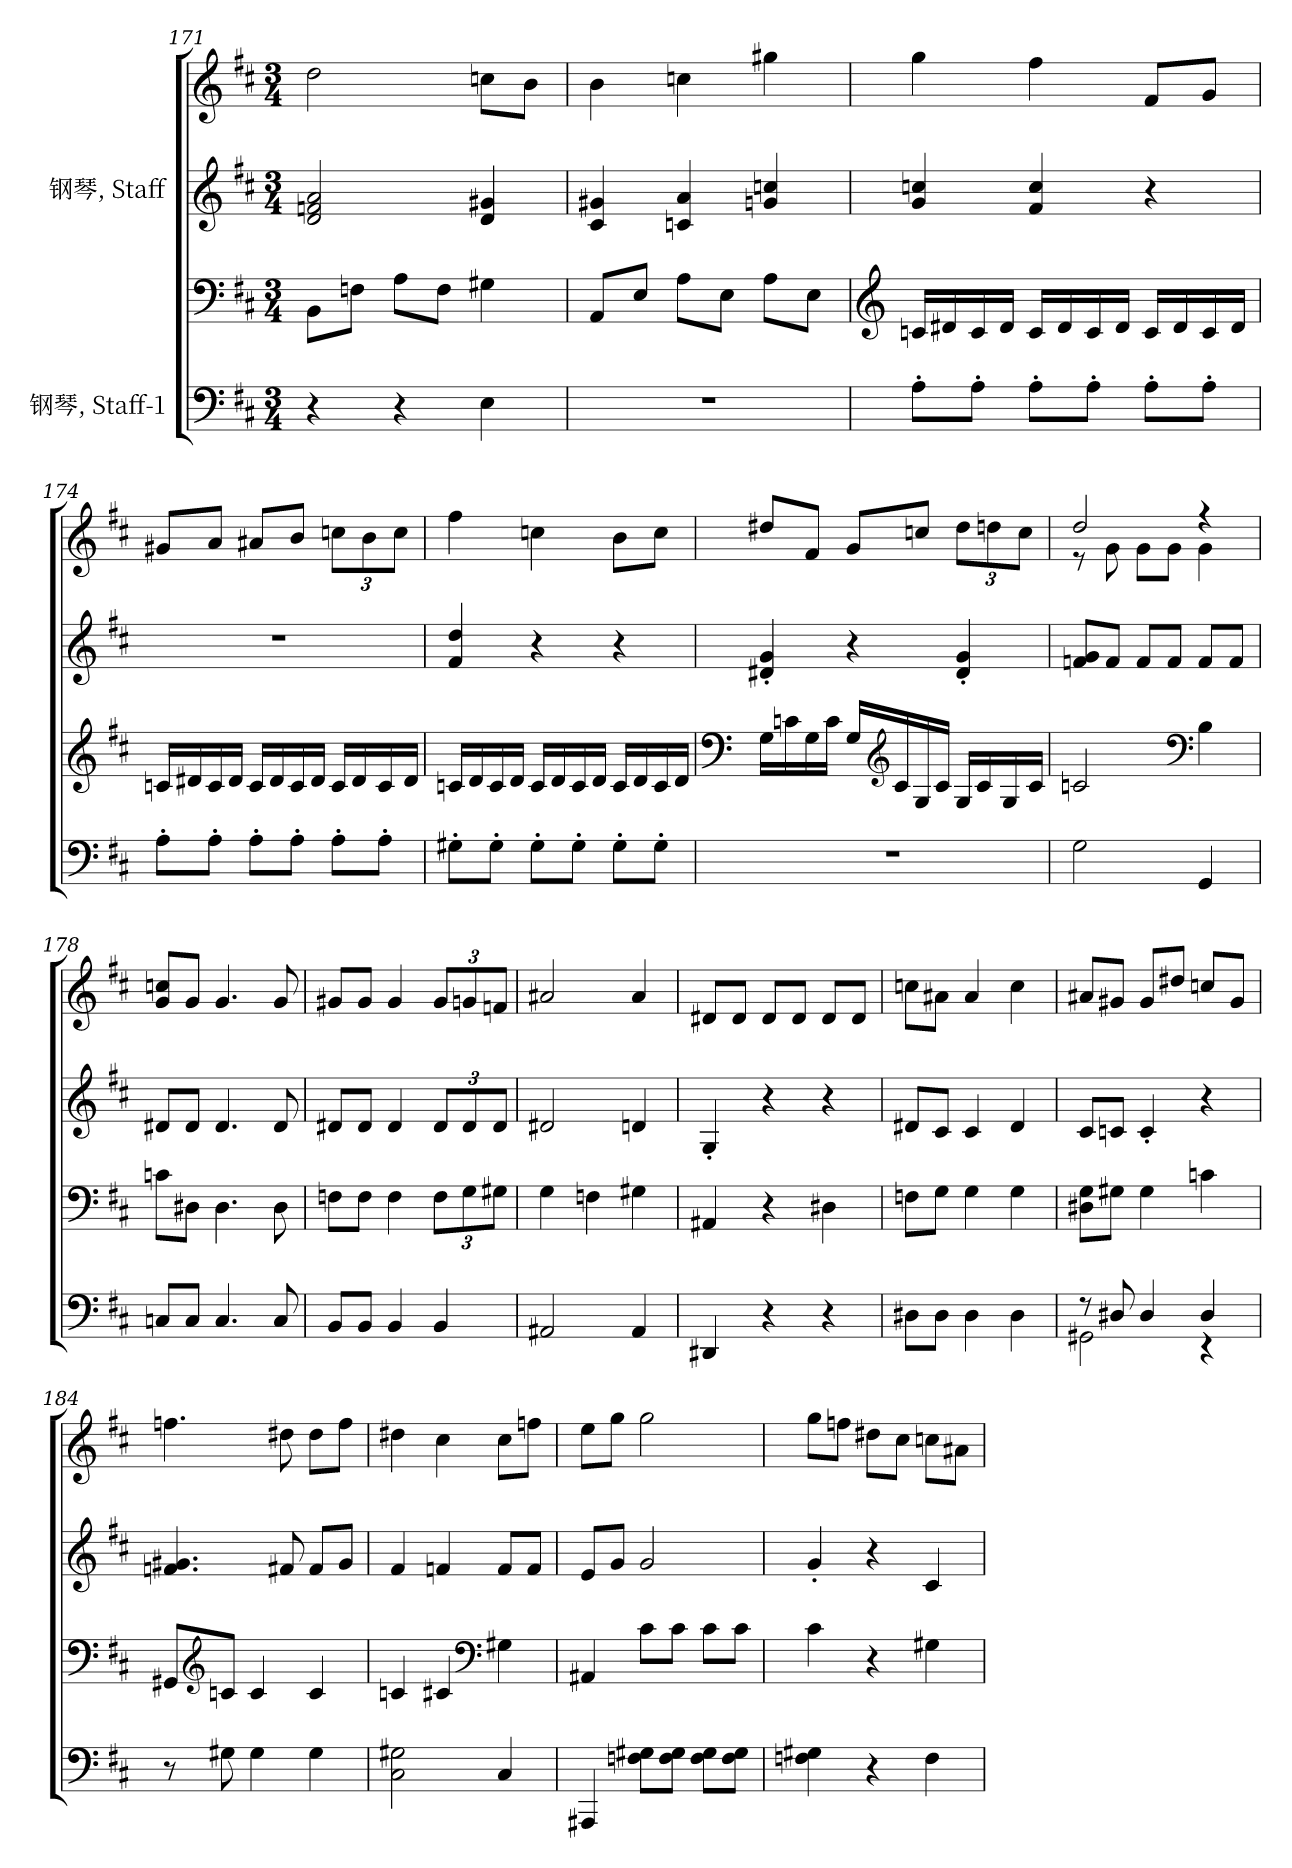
**kern	**kern	**kern	**kern
*part2	*part2	*part1	*part1
*staff4	*staff3	*staff2	*staff1
*I"钢琴, Staff-1	*	*I"钢琴, Staff	*
*clefF4	*clefF4	*clefG2	*clefG2
*k[f#c#]	*k[f#c#]	*k[f#c#]	*k[f#c#]
*M3/4	*M3/4	*M3/4	*M3/4
=171	=171	=171	=171
4r	8BB\L	2d/ 2fn/ 2a/	2dd\
.	8Fn\J	.	.
4r	8A\L	.	.
.	8F\J	.	.
4E\	4G#X\	4d/ 4g#X/	8ccn\L
.	.	.	8b\J
!!LO:LB:g=z
=172	=172	=172	=172
2.r	8AA/L	4c#/ 4g#X/	4b\
.	8E/J	.	.
.	8A\L	4cn/ 4a/	4ccn\
.	8E\J	.	.
.	8A\L	4gn/ 4ccn/	4gg#X\
.	8E\J	.	.
=173	=173	=173	=173
*	*clefG2	*	*
8A'\L	16cn/LL	4g/ 4ccn/	4gg\
.	16d#X/	.	.
8A'\J	16c/	.	.
.	16d#/JJ	.	.
8A'\L	16c/LL	4f#/ 4cc/	4ff#\
.	16d#/	.	.
8A'\J	16c/	.	.
.	16d#/JJ	.	.
8A'\L	16c/LL	4r	8f#/L
.	16d#/	.	.
8A'\J	16c/	.	8g/J
.	16d#/JJ	.	.
=174	=174	=174	=174
8A'\L	16cn/LL	2.r	8g#X/L
.	16d#X/	.	.
8A'\J	16c/	.	8a/J
.	16d#/JJ	.	.
8A'\L	16c/LL	.	8a#X/L
.	16d#/	.	.
8A'\J	16c/	.	8b/J
.	16d#/JJ	.	.
*	*	*	*Xbrackettup
8A'\L	16c/LL	.	12ccn\L
.	16d#/	.	.
.	.	.	12b\
8A'\J	16c/	.	.
.	.	.	12cc\J
.	16d#/JJ	.	.
!!LO:PB:g=z
=175	=175	=175	=175
8G#X'\L	16cn/LL	4f#/ 4dd/	4ff#\
.	16d/	.	.
8G#'\J	16c/	.	.
.	16d/JJ	.	.
8G#'\L	16c/LL	4r	4ccn\
.	16d/	.	.
8G#'\J	16c/	.	.
.	16d/JJ	.	.
8G#'\L	16c/LL	4r	8b\L
.	16d/	.	.
8G#'\J	16c/	.	8cc\J
.	16d/JJ	.	.
=176	=176	=176	=176
*	*clefF4	*	*
2.r	16G\LL	4d#X/' 4g/'	8dd#X/L
.	16cn\	.	.
.	16G\	.	8f#/J
.	16c\JJ	.	.
.	16G/LL	4r	8g/L
*	*clefG2	*	*
.	16c/	.	.
.	16G/	.	8ccn/J
.	16c/JJ	.	.
.	16G/LL	4d#/' 4g/'	12dd#\L
.	16c/	.	.
.	.	.	12ddn\
.	16G/	.	.
.	.	.	12cc\J
.	16c/JJ	.	.
=177	=177	=177	=177
*	*	*	*^
2G\	2cn/	8fn/ 8g/L	2dd/	8r
.	.	8f/J	.	8g\
.	.	8f/L	.	8g\L
.	.	8f/J	.	8g\J
*	*clefF4	*	*	*
4GG/	4B\	8f/L	4r	4g\
.	.	8f/J	.	.
*	*	*	*v	*v
!!LO:LB:g=z
=178	=178	=178	=178
8Cn/L	8cn\L	8d#X/L	8g/ 8ccn/L
8C/J	8D#X\J	8d#/J	8g/J
4.C/	4.D#\	4.d#/	4.g/
8C/	8D#\	8d#/	8g/
=179	=179	=179	=179
8BB/L	8Fn\L	8d#X/L	8g#X/L
8BB/J	8F\J	8d#/J	8g#/J
4BB/	4F\	4d#/	4g#/
*	*Xbrackettup	*Xbrackettup	*
4BB/	12F\L	12d#/L	12g#/L
.	12G\	12d#/	12gn/
.	12G#X\J	12d#/J	12fn/J
=180	=180	=180	=180
2AA#X/	4G\	2d#X/	2a#X/
.	4Fn\	.	.
4AA#/	4G#X\	4dn/	4a#/
=181	=181	=181	=181
4DD#X/	4AA#X/	4G'/	8d#X/L
.	.	.	8d#/J
4r	4r	4r	8d#/L
.	.	.	8d#/J
4r	4D#X\	4r	8d#/L
.	.	.	8d#/J
=182	=182	=182	=182
*	*	*	*MM140
8D#X\L	8Fn\L	8d#X/L	8ccn\L
8D#\J	8G\J	8c#/J	8a#X\J
4D#\	4G\	4c#/	4a#/
4D#\	4G\	4d#/	4cc\
!!LO:LB:g=z
=183	=183	=183	=183
*^	*	*	*
8r	2GG#X\	8D#X\ 8G\L	8c#/L	8a#X/L
8D#X/	.	8G#X\J	8cn/J	8g#X/J
4D#/	.	4G#\	4c'/	8g#/L
.	.	.	.	8dd#X/J
4D#/	4r	4cn\	4r	8ccn/L
.	.	.	.	8g#/J
*v	*v	*	*	*
=184	=184	=184	=184
8r	8GG#X/L	4.fn/ 4.g#X/	4.ffn\
*	*clefG2	*	*
8G#X\	8cn/J	.	.
4G#\	4c/	.	.
.	.	8f#X/	8dd#X\
4G#\	4c/	8f#/L	8dd#\L
.	.	8g#/J	8ff\J
=185	=185	=185	=185
2C#\ 2G#X\	4cn/	4f#/	4dd#X\
.	4c#X/	4fn/	4cc#\
*	*clefF4	*	*
4C#/	4G#X\	8f/L	8cc#\L
.	.	8f/J	8ffn\J
=186	=186	=186	=186
4AAA#X/	4AA#X/	8e/L	8ee\L
.	.	8g/J	8gg\J
8Fn\ 8G#X\L	8c#\L	2g/	2gg\
8F\ 8G#\J	8c#\J	.	.
8F\ 8G#\L	8c#\L	.	.
8F\ 8G#\J	8c#\J	.	.
!!LO:PB:g=z
=187	=187	=187	=187
4Fn\ 4G#X\	4c#\	4g'/	8gg\L
.	.	.	8ffn\J
4r	4r	4r	8dd#X\L
.	.	.	8cc#\J
4F\	4G#X\	4c#/	8ccn\L
.	.	.	8a#X\J
=	=	=	=
*-	*-	*-	*-
